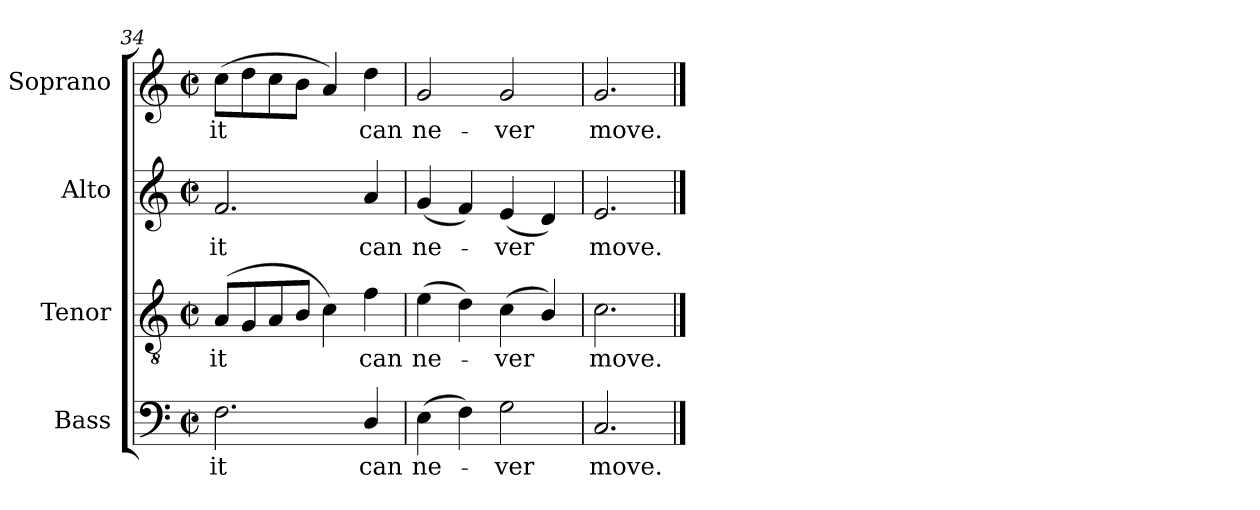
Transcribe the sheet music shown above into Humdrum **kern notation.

**kern	**text	**kern	**text	**kern	**text	**kern	**text
*part4	*part4	*part3	*part3	*part2	*part2	*part1	*part1
*staff4	*staff4	*staff3	*staff3	*staff2	*staff2	*staff1	*staff1
*I"Bass	*	*I"Tenor	*	*I"Alto	*	*I"Soprano	*
*I'B.	*	*I'T.	*	*I'A.	*	*I'S.	*
*clefF4	*	*clefGv2	*	*clefG2	*	*clefG2	*
*	*	*ITrd7c12	*	*	*	*	*
*k[]	*	*k[]	*	*k[]	*	*k[]	*
*C:	*	*C:	*	*C:	*	*C:	*
*M2/2	*	*M2/2	*	*M2/2	*	*M2/2	*
*met(c|)	*	*met(c|)	*	*met(c|)	*	*met(c|)	*
=34	=34	=34	=34	=34	=34	=34	=34
!	!LO:LY:b:color=#000000	!	!	!	!	!	!
!	!	!	!LO:LY:b:color=#000000	!	!	!	!
!	!	!	!	!	!LO:LY:b:color=#000000	!	!
!	!	!	!	!	!	!	!LO:LY:b:color=#000000
2.Fi\	it	(8AAi/L	it	2.fi/	it	(8cci\L	it
.	.	8GGi/	.	.	.	8ddi\	.
.	.	8AAi/	.	.	.	8cci\	.
.	.	8BBi/J	.	.	.	8bi\J	.
.	.	4Ci\)	.	.	.	4ai/)	.
!	!LO:LY:b:color=#000000	!	!	!	!	!	!
!	!	!	!LO:LY:b:color=#000000	!	!	!	!
!	!	!	!	!	!LO:LY:b:color=#000000	!	!
!	!	!	!	!	!	!	!LO:LY:b:color=#000000
4Di/	can	4Fi\	can	4ai/	can	4ddi\	can
=35	=35	=35	=35	=35	=35	=35	=35
!	!LO:LY:b:color=#000000	!	!	!	!	!	!
!	!	!	!LO:LY:b:color=#000000	!	!	!	!
!	!	!	!	!	!LO:LY:b:color=#000000	!	!
!	!	!	!	!	!	!	!LO:LY:b:color=#000000
(4Ei\	ne-	(4Ei\	ne-	(4gi/	ne-	2gi/	ne-
4Fi\)	.	4Di\)	.	4fi/)	.	.	.
!	!LO:LY:b:color=#000000	!	!	!	!	!	!
!	!	!	!LO:LY:b:color=#000000	!	!	!	!
!	!	!	!	!	!LO:LY:b:color=#000000	!	!
!	!	!	!	!	!	!	!LO:LY:b:color=#000000
2Gi\	-ver	(4Ci\	-ver	(4ei/	-ver	2gi/	-ver
.	.	4BBi/)	.	4di/)	.	.	.
=36	=36	=36	=36	=36	=36	=36	=36
!	!LO:LY:b:color=#000000	!	!	!	!	!	!
!	!	!	!LO:LY:b:color=#000000	!	!	!	!
!	!	!	!	!	!LO:LY:b:color=#000000	!	!
!	!	!	!	!	!	!	!LO:LY:b:color=#000000
2.Ci/	move.	2.Ci\	move.	2.ei/	move.	2.gi/	move.
==	==	==	==	==	==	==	==
*-	*-	*-	*-	*-	*-	*-	*-
